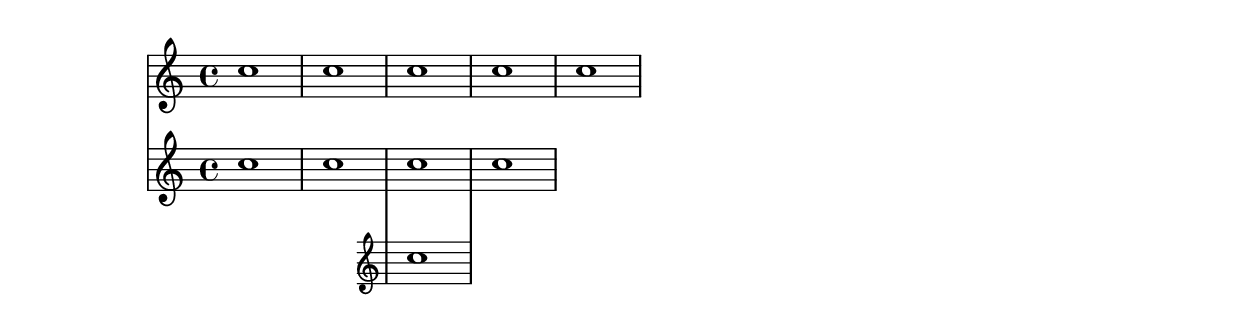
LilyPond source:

%% Do not edit this file; it is auto-generated from LSR http://lsr.dsi.unimi.it
%% This file is in the public domain.
\version "2.13.1"

\header {
  lsrtags = "staff-notation, contexts-and-engravers"

  texidoces = "
Se puede añadir (posiblemente de forma temporal) un pentagrama
nuevo una vez que la pieza ha comenzado.

"
  doctitlees = "Añadir un pentagrama nuevo"

  texidoc = "
An extra staff can be added (possibly temporarily) after the start of a
piece.  

"
  doctitle = "Adding an extra staff"
} % begin verbatim

\score {
  <<
    \new Staff \relative c'' { c1 | c | c | c | c }
    \new StaffGroup \relative c'' {
      \new Staff {
        c1 | c <<
          c1 \new Staff {
            \once \override Staff.TimeSignature #'stencil = ##f
            c1
          }
        >>
        c1
      }
    }
  >>
}
